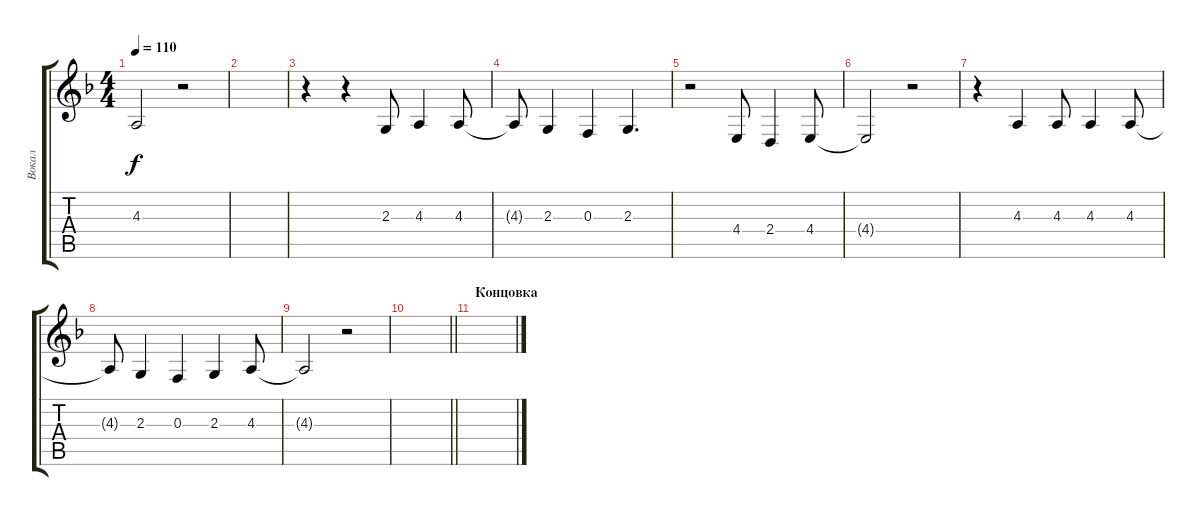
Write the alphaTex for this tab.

\track ("Вокал" "Вокал") {instrument violin}
\staff {score tabs}
\tuning (D4 A3 F3 C3 G2 C2) {hide}
\ts (4 4)
\tempo 110
\clef g2
\ks dminor
4.3{t}.2{dy f} r.2 |
|
r.4 r.4 2.3.8 4.3.4 4.3.8 |
4.3{t}.8 2.3.4 0.3.4 2.3.4{d} |
r.2 4.4.8 2.4.4 4.4.8 |
4.4{t}.2 r.2 |
r.4 4.3.4 4.3.8 4.3.4 4.3.8 |
4.3{t}.8 2.3.4 0.3.4 2.3.4 4.3.8 |
4.3{t}.2 r.2 |
\barLineRight lightlight
|
\section ("" "Концовка")
